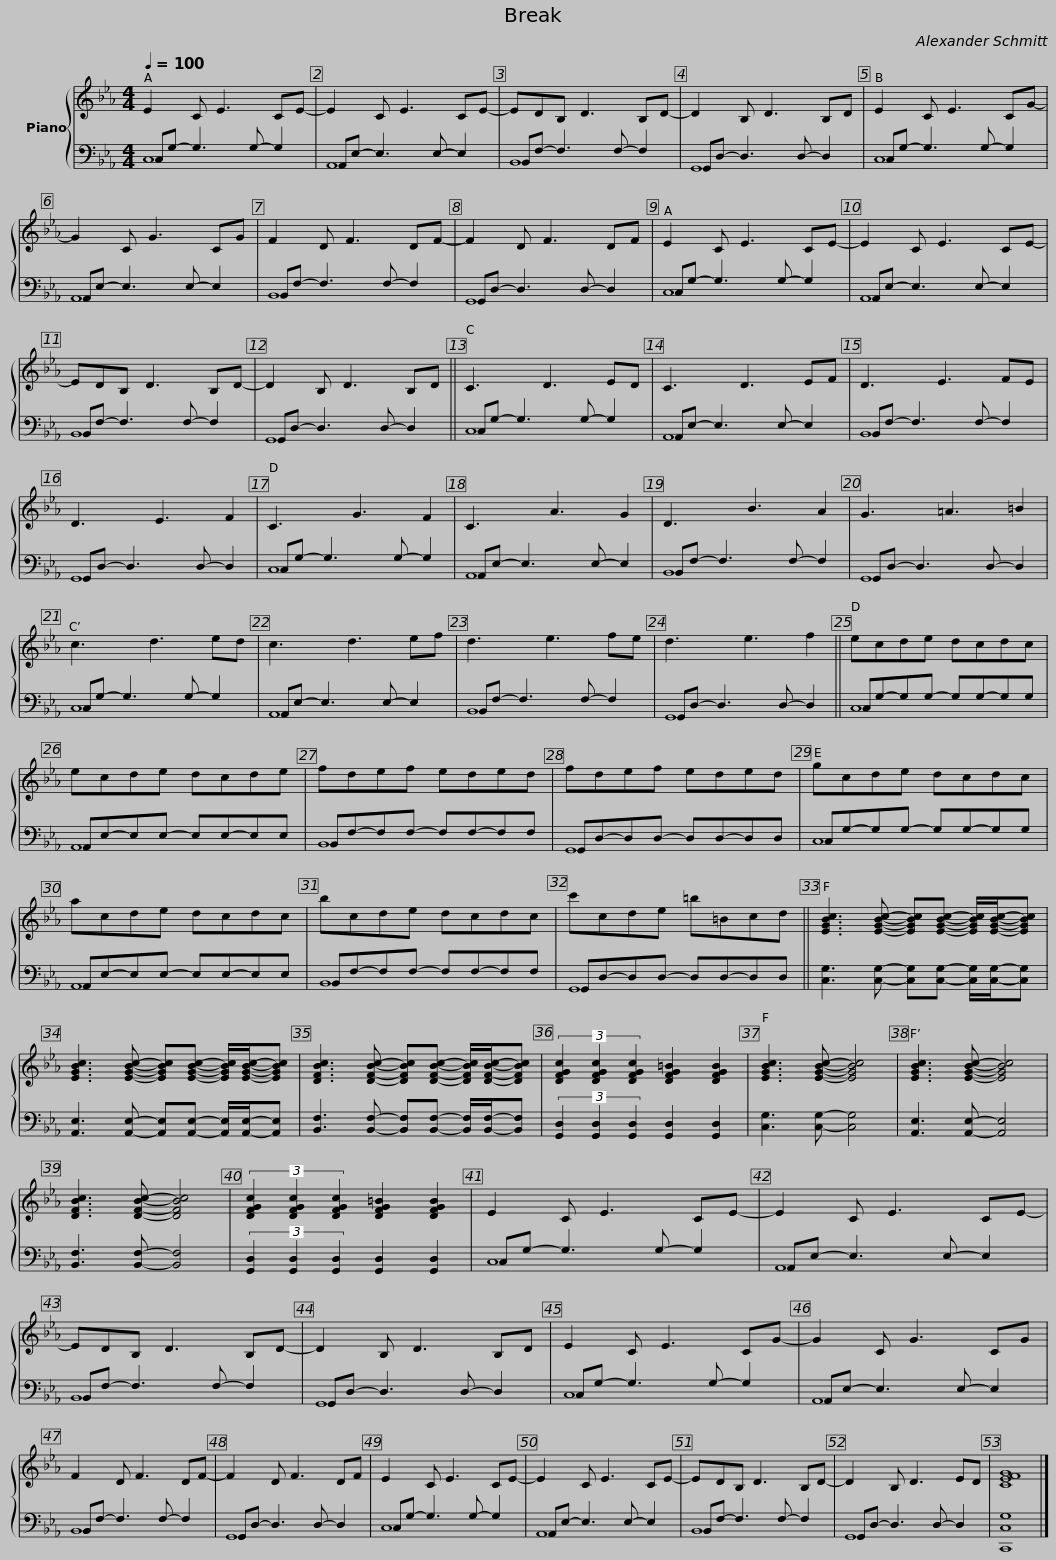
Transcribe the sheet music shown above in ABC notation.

X:1
%%score { 1 | ( 2 3 ) }
L:1/8
Q:1/4=100
M:4/4
I:linebreak $
K:Eb
V:1 treble
V:2 bass
V:3 bass
V:1
 E2 C E3 CE- | E2 C E3 CE- | EDB, D3 B,D- |$ D2 B, D3 B,D | E2 C E3 CG- | %5
 G2 C G3 CG |$ F2 D F3 DF- | F2 D F3 DF | E2 C E3 CE- |$ E2 C E3 CE- | %10
 EDB, D3 B,D- | D2 B, D3 B,D ||$ C3 D3 ED | C3 D3 EF | D3 E3 FE | %15
 D3 E3 F2 |$ C3 G3 F2 | C3 A3 G2 | D3 B3 A2 | G3 =A3 =B2 |$ %20
 c3 d3 ed | c3 d3 ef | d3 e3 fe | d3 e3 f2 ||$ ecde dcdc | %25
 ecde dcde | fdef eded |$ fdef eded | gcde dcdc | acde dcdc |$ %30
 bcde dcdc | c'cde =b=Bcd || [EGBc]3 [EGBc]- [EGBc][EGBc]- [EGBc]/[EGBc]/-[EGBc] |$[K:Eb] [EGBc]3 [EGBc]- [EGBc][EGBc]- [EGBc]/[EGBc]/-[EGBc] | [DFBc]3 [DFBc]- [DFBc][DFBc]- [DFBc]/[DFBc]/-[DFBc] | %35
 (3[DFGc]2 [DFGc]2 [DFGc]2 [DFG=B]2 [DFGB]2 | [EGBc]3 [EGBc]- [EGBc]4 |$ [EGBc]3 [EGBc]- [EGBc]4 | [DFBc]3 [DFBc]- [DFBc]4 | (3[DFGc]2 [DFGc]2 [DFGc]2 [DFG=B]2 [DFGB]2 | %40
 E2 C E3 CE- |$ E2 C E3 CE- | EDB, D3 B,D- | D2 B, D3 B,D |$ E2 C E3 CG- | %45
 G2 C G3 CG | F2 D F3 DF- |$ F2 D F3 DF | E2 C E3 CE- | E2 C E3 CE- |$ %50
 EDB, D3 B,D- | D2 B, D3 ED | [CEFG]8 |] %53
V:2
 C,G,- G,3 G,- G,2 | A,,E,- E,3 E,- E,2 | B,,F,- F,3 F,- F,2 |$ G,,D,- D,3 D,- D,2 | C,G,- G,3 G,- G,2 | %5
 A,,E,- E,3 E,- E,2 |$ B,,F,- F,3 F,- F,2 | G,,D,- D,3 D,- D,2 | C,G,- G,3 G,- G,2 |$ A,,E,- E,3 E,- E,2 | %10
 B,,F,- F,3 F,- F,2 | G,,D,- D,3 D,- D,2 ||$ C,G,- G,3 G,- G,2 | A,,E,- E,3 E,- E,2 | B,,F,- F,3 F,- F,2 | %15
 G,,D,- D,3 D,- D,2 |$ C,G,- G,3 G,- G,2 | A,,E,- E,3 E,- E,2 | B,,F,- F,3 F,- F,2 | G,,D,- D,3 D,- D,2 |$ %20
 C,G,- G,3 G,- G,2 | A,,E,- E,3 E,- E,2 | B,,F,- F,3 F,- F,2 | G,,D,- D,3 D,- D,2 ||$ C,G,-G,G,- G,G,-G,G, | %25
 A,,E,-E,E,- E,E,-E,E, | B,,F,-F,F,- F,F,-F,F, |$ G,,D,-D,D,- D,D,-D,D, | C,G,-G,G,- G,G,-G,G, | A,,E,-E,E,- E,E,-E,E, |$ %30
 B,,F,-F,F,- F,F,-F,F, | G,,D,-D,D,- D,D,-D,D, || [C,G,]3 [C,G,]- [C,G,][C,G,]- [C,G,]/[C,G,]/-[C,G,] |$[K:Eb] [A,,E,]3 [A,,E,]- [A,,E,][A,,E,]- [A,,E,]/[A,,E,]/-[A,,E,] | [B,,F,]3 [B,,F,]- [B,,F,][B,,F,]- [B,,F,]/[B,,F,]/-[B,,F,] | %35
 (3[G,,D,]2 [G,,D,]2 [G,,D,]2 [G,,D,]2 [G,,D,]2 | [C,G,]3 [C,G,]- [C,G,]4 |$ [A,,E,]3 [A,,E,]- [A,,E,]4 | [B,,F,]3 [B,,F,]- [B,,F,]4 | (3[G,,D,]2 [G,,D,]2 [G,,D,]2 [G,,D,]2 [G,,D,]2 | %40
 C,G,- G,3 G,- G,2 |$ A,,E,- E,3 E,- E,2 | B,,F,- F,3 F,- F,2 | G,,D,- D,3 D,- D,2 |$ C,G,- G,3 G,- G,2 | %45
 A,,E,- E,3 E,- E,2 | B,,F,- F,3 F,- F,2 |$ G,,D,- D,3 D,- D,2 | C,G,- G,3 G,- G,2 | A,,E,- E,3 E,- E,2 |$ %50
 B,,F,- F,3 F,- F,2 | G,,D,- D,3 D,- D,2 | [C,,C,G,]8 |] %53
V:3
 C,8 | A,,8 | B,,8 |$ G,,8 | C,8 | %5
 A,,8 |$ B,,8 | G,,8 | C,8 |$ A,,8 | %10
 B,,8 | G,,8 ||$ C,8 | A,,8 | B,,8 | %15
 G,,8 |$ C,8 | A,,8 | B,,8 | G,,8 |$ %20
 C,8 | A,,8 | B,,8 | G,,8 ||$ C,8 | %25
 A,,8 | B,,8 |$ G,,8 | C,8 | A,,8 |$ %30
 B,,8 | G,,8 || x8 |$[K:Eb] x8 | x8 | %35
 x8 | x8 |$ x8 | x8 | x8 | %40
 C,8 |$ A,,8 | B,,8 | G,,8 |$ C,8 | %45
 A,,8 | B,,8 |$ G,,8 | C,8 | A,,8 |$ %50
 B,,8 | G,,8 | x8 |] %53
